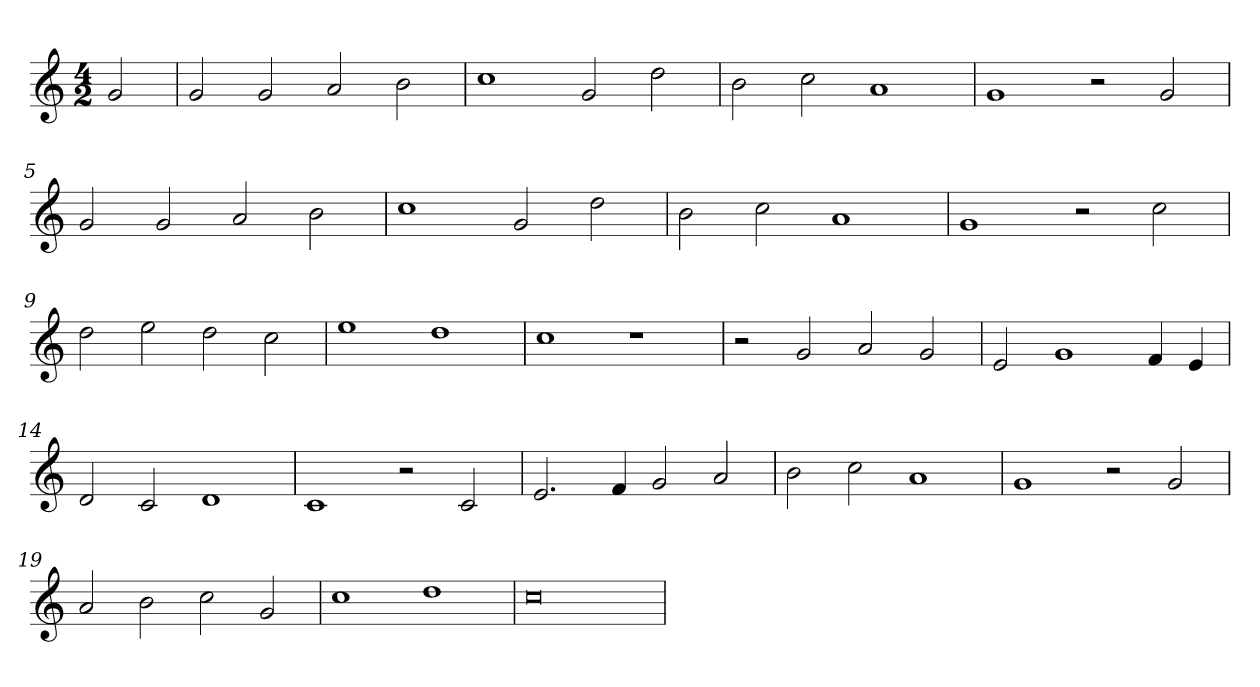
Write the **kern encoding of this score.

**kern
*part1
*staff1
*clefG2
*k[]
*C:
*M4/2
=
2g
=1
2g
2g
2a
2b
=2
1cc
2g
2dd
=3
2b
2cc
1a
=4
1g
2r
2g
=5
2g
2g
2a
2b
=6
1cc
2g
2dd
=7
2b
2cc
1a
=8
1g
2r
2cc
=9
2dd
2ee
2dd
2cc
=10
1ee
1dd
=11
1cc
1r
=12
2r
2g
2a
2g
=13
2e
1g
4f
4e
=14
2d
2c
1d
=15
1c
2r
2c
=16
2.e
4f
2g
2a
=17
2b
2cc
1a
=18
1g
2r
2g
=19
2a
2b
2cc
2g
=20
1cc
1dd
=21
0cc
=
*-
